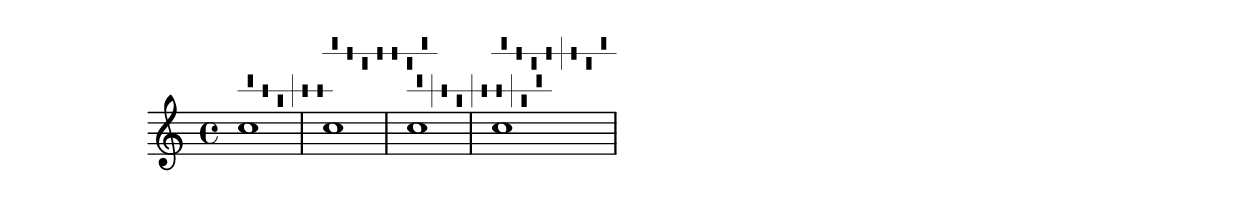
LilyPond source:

\version "2.11.57"

\header {
  texidoc = "The harp-pedal markup function does some sanity checks. All 
the diagrams here violate the standard (7 pedals with divider after third), so
a warning is printed out, but they should still look okay."
}

\relative c'' {
  % Sanity checks: #pedals != 7:
  c1^\markup \harp-pedal #"^-v|--"
  % Sanity checks: no divider, multiple dividers, divider on wrong position:
  c1^\markup \harp-pedal #"^-v--v^"
  c1^\markup \harp-pedal #"^|-v|--|v^"
  c1^\markup \harp-pedal #"^-v-|-v^"
}
